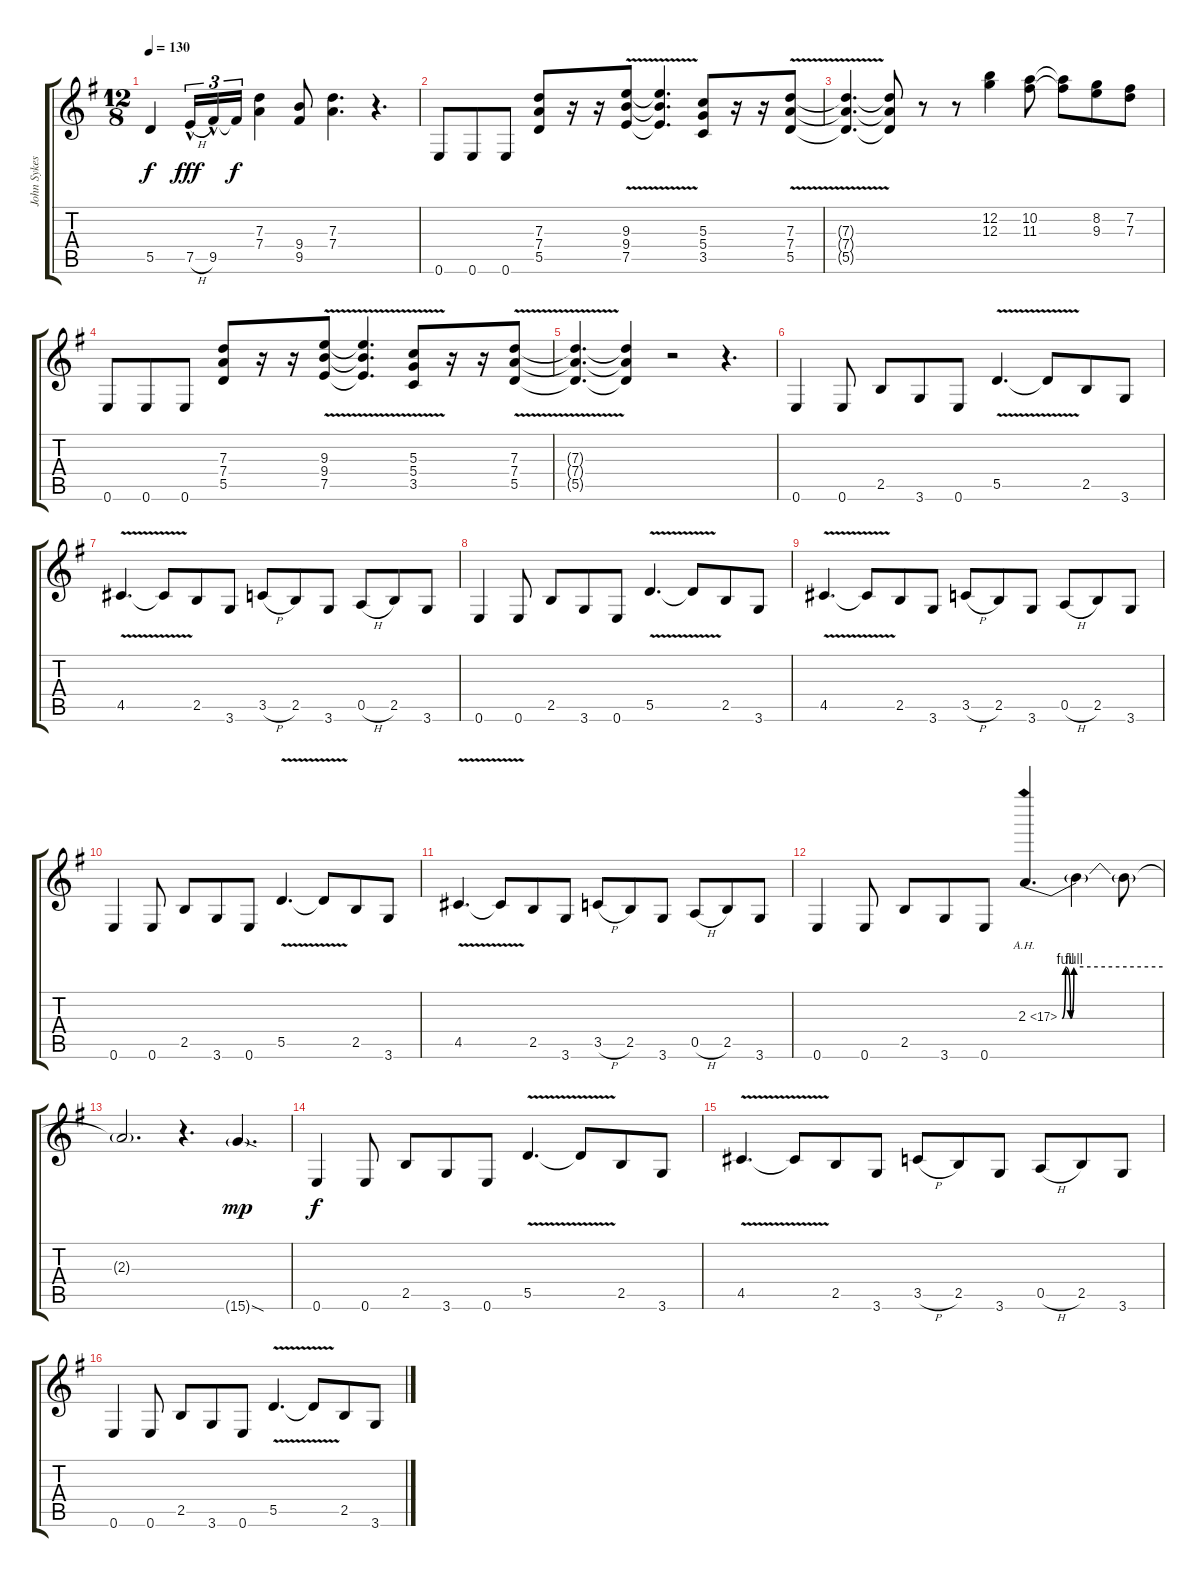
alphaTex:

\track ("John Sykes" "John Sykes") {instrument distortionguitar}
\staff {score tabs}
\tuning (E4 B3 G3 D3 A2 E2) {hide}
\ts (12 8)
\tempo 130
\clef g2
\ks g
5.5.4{dy f} 7.5{h hac}.16{tu (3 2) dy fff} 9.5{hac}.16{tu (3 2)} 9.5{t}.16{tu (3 2) dy f} (7.3 7.4).4 (9.4 9.5).8 (7.3 7.4).4{d} r.4{d} |
0.6.8 0.6.8 0.6.8 (7.3 7.4 5.5).8 r.16 r.16 (9.3{v} 9.4{v} 7.5).8 (9.3{t} 9.4{t} 7.5{t}).4{d} (5.3 5.4 3.5).8 r.16 r.16 (7.3{v} 7.4{v} 5.5).8 |
(7.3{t} 7.4{t} 5.5{t}).4{d} (7.3{t} 7.4{t} 5.5{t}).8 r.8 r.8 (12.2 12.3).4 (10.2 11.3).8 (10.2{t} 11.3{t}).8 (8.2 9.3).8 (7.2 7.3).8 |
0.6.8 0.6.8 0.6.8 (7.3 7.4 5.5).8 r.16 r.16 (9.3{v} 9.4{v} 7.5).8 (9.3{t} 9.4{t} 7.5{t}).4{d} (5.3{v} 5.4{v} 3.5).8 r.16 r.16 (7.3{v} 7.4{v} 5.5).8 |
(7.3{t} 7.4{t} 5.5{t}).4{d} (7.3{t} 7.4{t} 5.5{t}).4 r.2 r.4{d} |
0.6.4 0.6.8 2.5.8 3.6.8 0.6.8 5.5{v}.4{d} 5.5{t}.8 2.5.8 3.6.8 |
4.5{v}.4{d} 4.5{t}.8 2.5.8 3.6.8 3.5{h}.8 2.5.8 3.6.8 0.5{h}.8 2.5.8 3.6.8 |
0.6.4 0.6.8 2.5.8 3.6.8 0.6.8 5.5{v}.4{d} 5.5{t}.8 2.5.8 3.6.8 |
4.5{v}.4{d} 4.5{t}.8 2.5.8 3.6.8 3.5{h}.8 2.5.8 3.6.8 0.5{h}.8 2.5.8 3.6.8 |
0.6.4 0.6.8 2.5.8 3.6.8 0.6.8 5.5{v}.4{d} 5.5{t}.8 2.5.8 3.6.8 |
4.5{v}.4{d} 4.5{t}.8 2.5.8 3.6.8 3.5{h}.8 2.5.8 3.6.8 0.5{h}.8 2.5.8 3.6.8 |
0.6.4 0.6.8 2.5.8 3.6.8 0.6.8 2.3{be (custom 0 0 2 4 5 0 7 4 60 4) ah 15}.4{d} 2.3{t}.4 2.3{t}.8 |
2.3{t}.2{d} r.4{d} 15.6{sod g}.4{d dy mp} |
0.6.4{dy f} 0.6.8 2.5.8 3.6.8 0.6.8 5.5{v}.4{d} 5.5{t}.8 2.5.8 3.6.8 |
4.5{v}.4{d} 4.5{t}.8 2.5.8 3.6.8 3.5{h}.8 2.5.8 3.6.8 0.5{h}.8 2.5.8 3.6.8 |
0.6.4 0.6.8 2.5.8 3.6.8 0.6.8 5.5{v}.4{d} 5.5{t}.8 2.5.8 3.6.8
